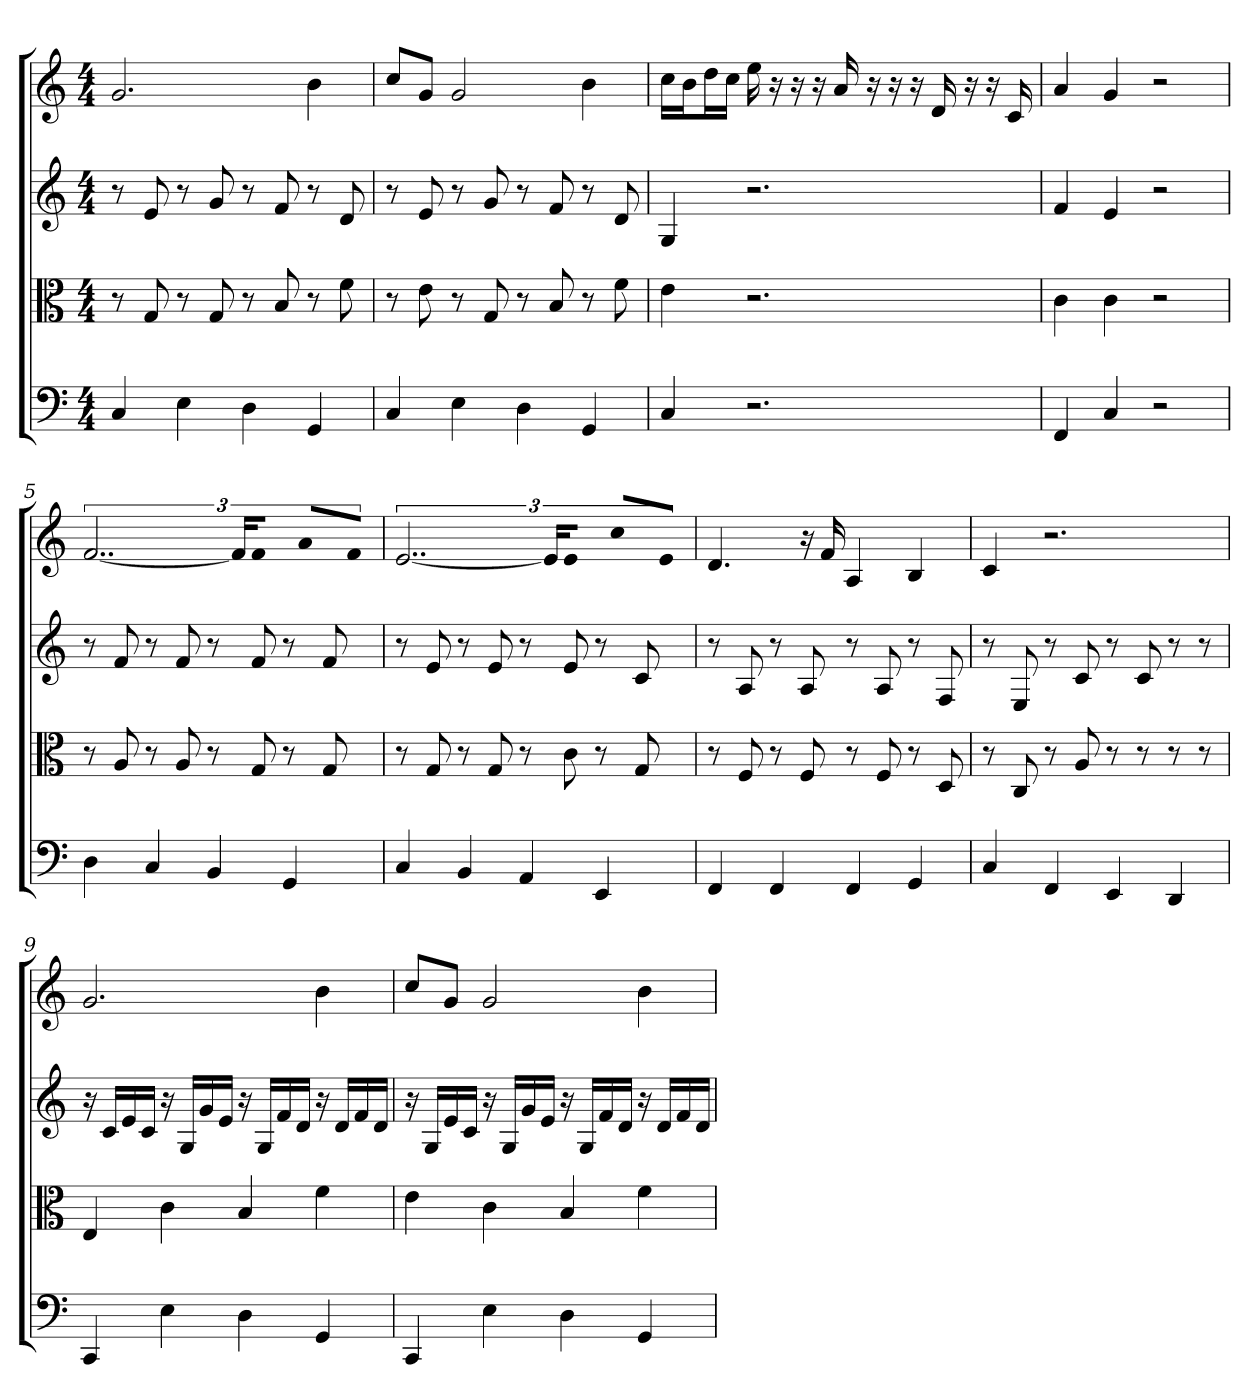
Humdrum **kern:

**kern	**kern	**kern	**kern
*part4	*part3	*part2	*part1
*staff4	*staff3	*staff2	*staff1
*clefF4	*clefC3	*clefG2	*clefG2
*k[]	*k[]	*k[]	*k[]
*C:	*C:	*C:	*C:
*M4/4	*M4/4	*M4/4	*M4/4
=	=	=	=
4C	8r	8r	2.g
.	8G	8e	.
4E	8r	8r	.
.	8G	8g	.
4D	8r	8r	.
.	8B	8f	.
4GG	8r	8r	4b
.	8f	8d	.
=2	=2	=2	=2
4C	8r	8r	8cc/L
.	8e	8e	8g/J
4E	8r	8r	2g
.	8G	8g	.
4D	8r	8r	.
.	8B	8f	.
4GG	8r	8r	4b
.	8f	8d	.
=3	=3	=3	=3
4C	4e	4G	16cc\LL
.	.	.	16b\J
.	.	.	16dd\L
.	.	.	16cc\JJ
2.r	2.r	2.r	16ee
.	.	.	16r
.	.	.	16r
.	.	.	16r
.	.	.	16a
.	.	.	16r
.	.	.	16r
.	.	.	16r
.	.	.	16d
.	.	.	16r
.	.	.	16r
.	.	.	16c
=4	=4	=4	=4
4FF	4c	4f	4a
4C	4c	4e	4g
2r	2r	2r	2r
=5	=5	=5	=5
4D	8r	8r	[3..f
.	8A	8f	.
4C	8r	8r	.
.	8A	8f	.
4BB	8r	8r	.
.	.	.	24f/KL]
.	8G	8f	8f/J
4GG	8r	8r	8a/L
.	8G	8f	8f/J
=6	=6	=6	=6
4C	8r	8r	[3..e
.	8G	8e	.
4BB	8r	8r	.
.	8G	8e	.
4AA	8r	8r	.
.	.	.	24e/KL]
.	8c	8e	8e/J
4EE	8r	8r	8cc/L
.	8G	8c	8e/J
=7	=7	=7	=7
4FF	8r	8r	4.d
.	8F	8A	.
4FF	8r	8r	.
.	8F	8A	16r
.	.	.	16f
4FF	8r	8r	4A
.	8F	8A	.
4GG	8r	8r	4B
.	8D	8F	.
=8	=8	=8	=8
4C	8r	8r	4c
.	8C	8E	.
4FF	8r	8r	2.r
.	8A	8c	.
4EE	8r	8r	.
.	8r	8c	.
4DD	8r	8r	.
.	8r	8r	.
=9	=9	=9	=9
4CC	4E	16r	2.g
.	.	16c/LL	.
.	.	16e/	.
.	.	16c/JJ	.
4E	4c	16r	.
.	.	16G/LL	.
.	.	16g/	.
.	.	16e/JJ	.
4D	4B	16r	.
.	.	16G/LL	.
.	.	16f/	.
.	.	16d/JJ	.
4GG	4f	16r	4b
.	.	16d/LL	.
.	.	16f/	.
.	.	16d/JJ	.
=10	=10	=10	=10
4CC	4e	16r	8cc/L
.	.	16G/LL	.
.	.	16e/	8g/J
.	.	16c/JJ	.
4E	4c	16r	2g
.	.	16G/LL	.
.	.	16g/	.
.	.	16e/JJ	.
4D	4B	16r	.
.	.	16G/LL	.
.	.	16f/	.
.	.	16d/JJ	.
4GG	4f	16r	4b
.	.	16d/LL	.
.	.	16f/	.
.	.	16d/JJ	.
=	=	=	=
*-	*-	*-	*-
